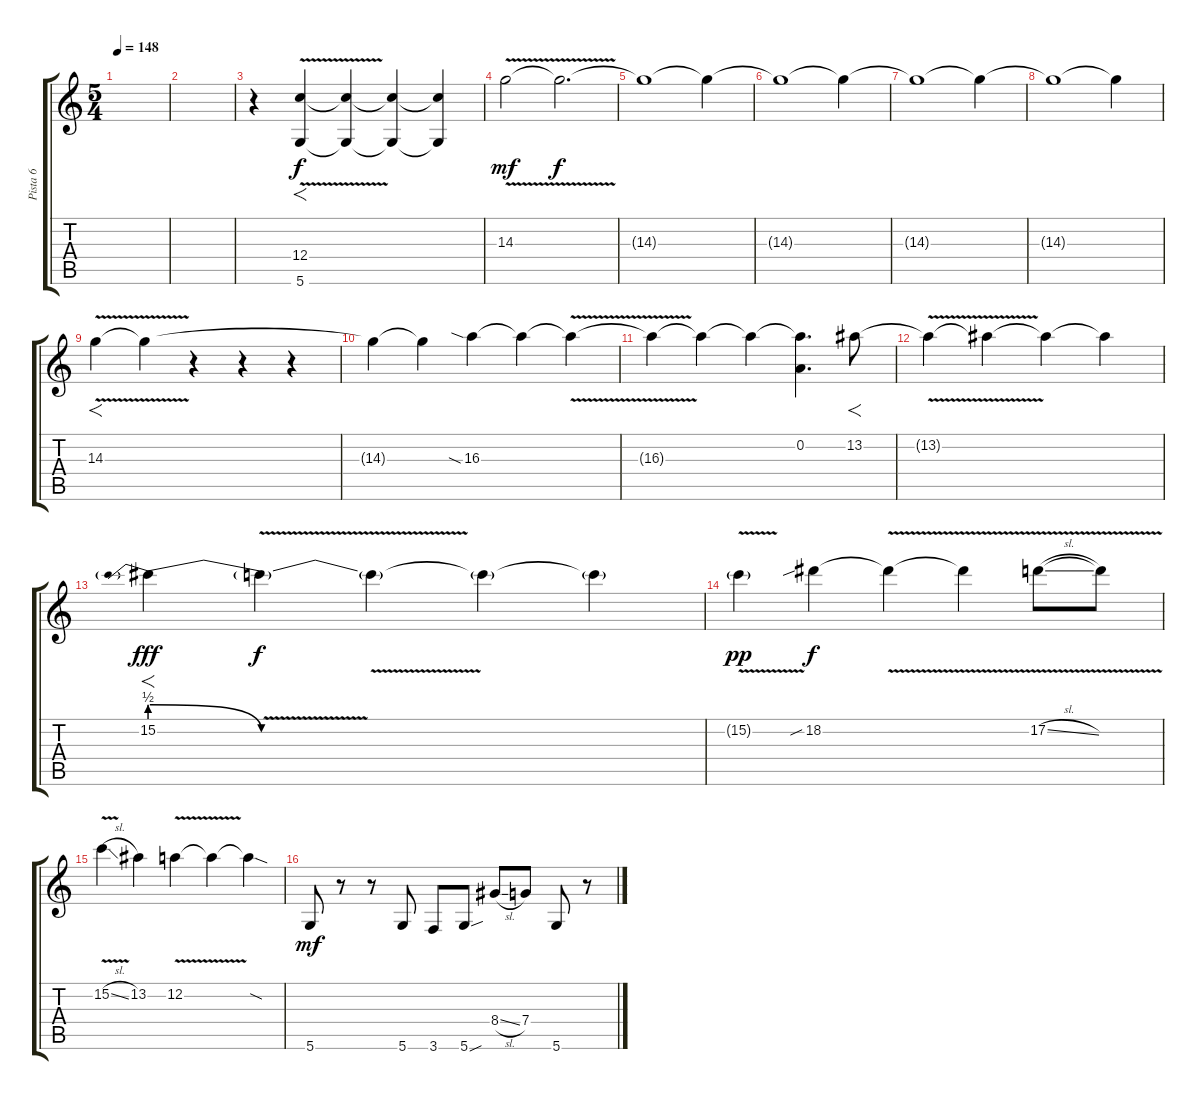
\track ("Pista 6" "Pista 6") {instrument acousticguitarsteel}
\staff {score tabs}
\tuning (D4 A3 F3 C3 G2 D2) {hide}
\ts (5 4)
\tempo 148
\clef g2
\ks c
|
|
r.4 (12.4{v} 5.6{v}).4{f instrument reversecymbal} (12.4{t} 5.6{t}).4{dy f} (12.4{t} 5.6{t}).4{volume 0} (12.4{t} 5.6{t}).4 |
14.3{v}.2{dy mf volume 12 instrument synthvoice} 14.3{t}.2{d dy f} |
14.3{t}.1 14.3{t}.4 |
14.3{t}.1 14.3{t}.4 |
14.3{t}.1 14.3{t}.4 |
14.3{t}.1 14.3{t}.4 |
14.3{v}.4{f volume 13 instrument overdrivenguitar} 14.3{t}.4 r.4 r.4 r.4 |
14.3{t}.4 14.3{t}.4 16.3{sia}.4 16.3{t}.4 16.3{v t}.4 |
16.3{t}.4 16.3{t}.4 16.3{t}.4 (0.2 16.3{t}).4{d} 13.2.8{f} |
13.2{v t}.4 13.2{t}.4 13.2{t}.4 13.2{t}.4 |
15.2{be (prebendrelease 0 2 60 0)}.4{f dy fff} 15.2{v t}.4{dy f} 15.2{t}.4 15.2{t}.4 15.2{t}.4 |
15.2{v g}.4{dy pp} 18.2{sib}.4{dy f} 18.2{v t}.4 18.2{t}.4 17.2{v sl}.8 17.2{t}.8 |
15.2{v sl}.4 13.2.4 12.2{v}.4 12.2{t}.4 12.2{sod t}.4 |
5.6.8{dy mf} r.8 r.8 5.6.8 3.6.8 5.6{sou}.8 8.4{sl}.8 7.4.8 5.6.8 r.8
